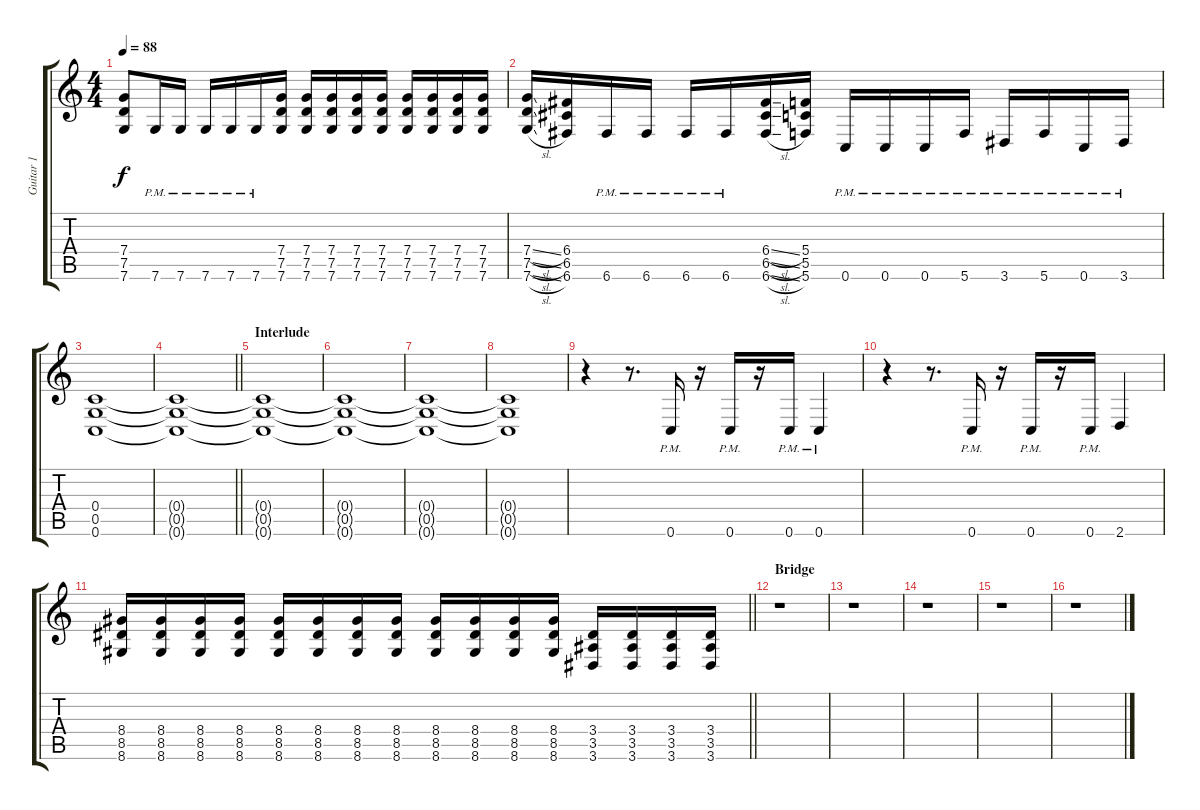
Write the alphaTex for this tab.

\track ("Guitar 1" "Guitar 1") {instrument distortionguitar}
\staff {score tabs}
\tuning (D4 A3 F3 C3 G2 C2) {hide}
\ts (4 4)
\tempo 88
\clef g2
\ks c
(7.4 7.5 7.6).8{dy f} 7.6{pm}.16 7.6{pm}.16 7.6{pm}.16 7.6{pm}.16 7.6{pm}.16 (7.4 7.5 7.6).16 (7.4 7.5 7.6).16 (7.4 7.5 7.6).16 (7.4 7.5 7.6).16 (7.4 7.5 7.6).16 (7.4 7.5 7.6).16 (7.4 7.5 7.6).16 (7.4 7.5 7.6).16 (7.4 7.5 7.6).16 |
(7.4{sl} 7.5{sl} 7.6{sl}).16 (6.4 6.5 6.6).16 6.6{pm}.16 6.6{pm}.16 6.6{pm}.16 6.6{pm}.16 (6.4{sl} 6.5{sl} 6.6{sl}).16 (5.4 5.5 5.6).16 0.6{pm}.16 0.6{pm}.16 0.6{pm}.16 5.6{pm}.16 3.6{pm}.16 5.6{pm}.16 0.6{pm}.16 3.6{pm}.16 |
(0.4 0.5 0.6).1 |
\barLineRight lightlight
(0.4{t} 0.5{t} 0.6{t}).1 |
\section ("" "Interlude")
(0.4{t} 0.5{t} 0.6{t}).1 |
(0.4{t} 0.5{t} 0.6{t}).1 |
(0.4{t} 0.5{t} 0.6{t}).1 |
(0.4{t} 0.5{t} 0.6{t}).1 |
r.4 r.8{d} 0.6{pm}.16 r.16 0.6{pm}.16 r.16 0.6{pm}.16 0.6{pm}.4 |
r.4 r.8{d} 0.6{pm}.16 r.16 0.6{pm}.16 r.16 0.6{pm}.16 2.6.4 |
\barLineRight lightlight
(8.4 8.5 8.6).16 (8.4 8.5 8.6).16 (8.4 8.5 8.6).16 (8.4 8.5 8.6).16 (8.4 8.5 8.6).16 (8.4 8.5 8.6).16 (8.4 8.5 8.6).16 (8.4 8.5 8.6).16 (8.4 8.5 8.6).16 (8.4 8.5 8.6).16 (8.4 8.5 8.6).16 (8.4 8.5 8.6).16 (3.4 3.5 3.6).16 (3.4 3.5 3.6).16 (3.4 3.5 3.6).16 (3.4 3.5 3.6).16 |
\section ("" "Bridge")
r.1 |
r.1 |
r.1 |
r.1 |
r.1
